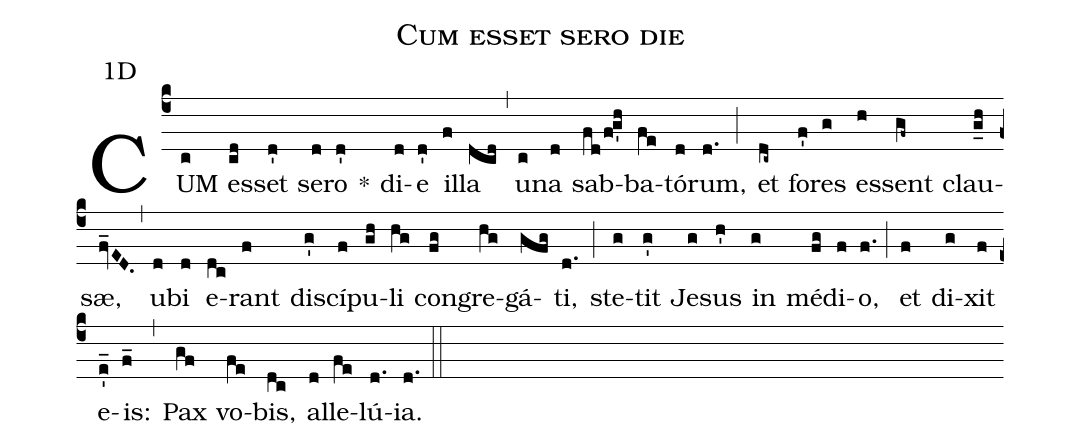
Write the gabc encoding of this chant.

name:Cum esset sero die;
office-part:Antiphona;
mode:1;
annotation:1D;
%%
(c4) CUM(c) es(cd)set(d') se(d)ro(d') *() di(d)e(d') il(f)la(dcd) (,) u(c)na(d) sab(fd/f!g'h)ba(fe)tó(d)rum,(d.) (;) et(dc~) fo(f')res(g) es(h)sent(gf~) clau(g_h)sæ,(fv_ED.) (,) u(d)bi(d) e(dc)rant(f) di(g')scí(f)pu(gh)li(hg) con(fg)gre(hg)gá(gfg)ti,(d.) (;) ste(g)tit(g') Je(g)sus(h') in(g) mé(fg)di(f)o,(f.) (;) et(f) di(g)xit(f) e(e'_)is:(f_) (,) Pax(gf) vo(fe)bis,(dc) al(d)le(fe)lú(d.)ia.(d.) (::)
